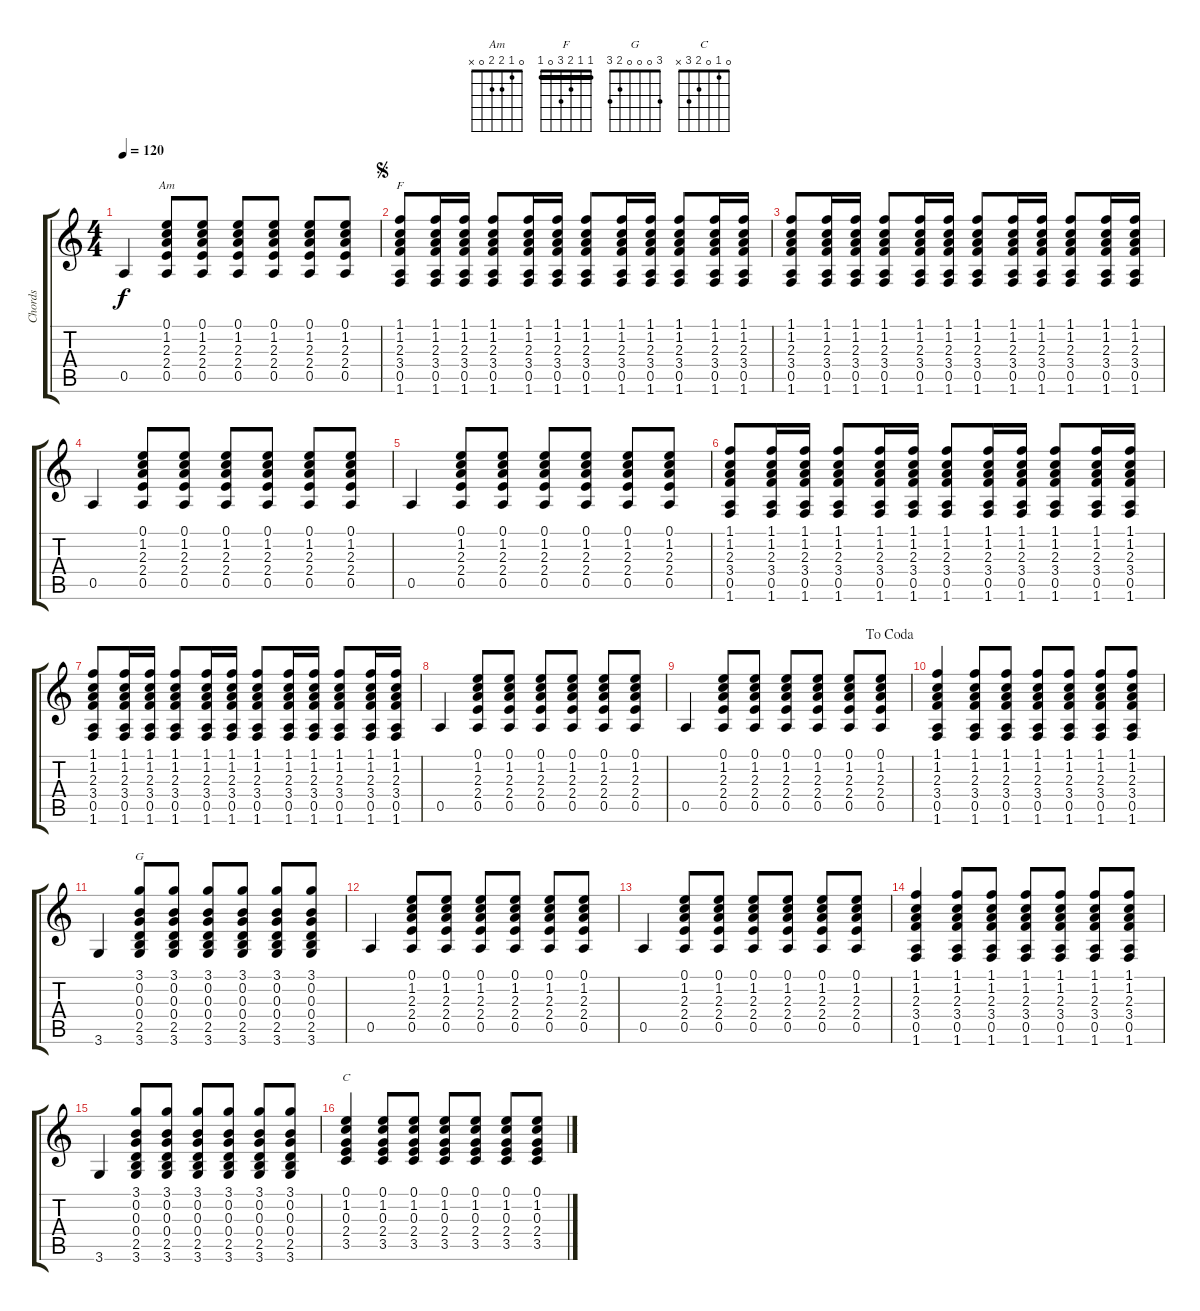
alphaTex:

\track ("Chords" "Chords") {instrument acousticguitarsteel bank 124}
\staff {score tabs}
\tuning (E4 B3 G3 D3 A2 E2) {hide}
\chord ("Am" 0 1 2 2 0 x)
\chord ("F" 1 1 2 3 0 1) {barre 1}
\chord ("G" 3 0 0 0 2 3)
\chord ("C" 0 1 0 2 3 x)
\ts (4 4)
\tempo 120
\clef g2
\ks c
0.5.4{dy f} (0.1 1.2 2.3 2.4 0.5).8{ch "Am"} (0.1 1.2 2.3 2.4 0.5).8 (0.1 1.2 2.3 2.4 0.5).8 (0.1 1.2 2.3 2.4 0.5).8 (0.1 1.2 2.3 2.4 0.5).8 (0.1 1.2 2.3 2.4 0.5).8 |
\jump segno
(1.1 1.2 2.3 3.4 0.5 1.6).8{ch "F"} (1.1 1.2 2.3 3.4 0.5 1.6).16 (1.1 1.2 2.3 3.4 0.5 1.6).16 (1.1 1.2 2.3 3.4 0.5 1.6).8 (1.1 1.2 2.3 3.4 0.5 1.6).16 (1.1 1.2 2.3 3.4 0.5 1.6).16 (1.1 1.2 2.3 3.4 0.5 1.6).8 (1.1 1.2 2.3 3.4 0.5 1.6).16 (1.1 1.2 2.3 3.4 0.5 1.6).16 (1.1 1.2 2.3 3.4 0.5 1.6).8 (1.1 1.2 2.3 3.4 0.5 1.6).16 (1.1 1.2 2.3 3.4 0.5 1.6).16 |
(1.1 1.2 2.3 3.4 0.5 1.6).8 (1.1 1.2 2.3 3.4 0.5 1.6).16 (1.1 1.2 2.3 3.4 0.5 1.6).16 (1.1 1.2 2.3 3.4 0.5 1.6).8 (1.1 1.2 2.3 3.4 0.5 1.6).16 (1.1 1.2 2.3 3.4 0.5 1.6).16 (1.1 1.2 2.3 3.4 0.5 1.6).8 (1.1 1.2 2.3 3.4 0.5 1.6).16 (1.1 1.2 2.3 3.4 0.5 1.6).16 (1.1 1.2 2.3 3.4 0.5 1.6).8 (1.1 1.2 2.3 3.4 0.5 1.6).16 (1.1 1.2 2.3 3.4 0.5 1.6).16 |
0.5.4 (0.1 1.2 2.3 2.4 0.5).8 (0.1 1.2 2.3 2.4 0.5).8 (0.1 1.2 2.3 2.4 0.5).8 (0.1 1.2 2.3 2.4 0.5).8 (0.1 1.2 2.3 2.4 0.5).8 (0.1 1.2 2.3 2.4 0.5).8 |
0.5.4 (0.1 1.2 2.3 2.4 0.5).8 (0.1 1.2 2.3 2.4 0.5).8 (0.1 1.2 2.3 2.4 0.5).8 (0.1 1.2 2.3 2.4 0.5).8 (0.1 1.2 2.3 2.4 0.5).8 (0.1 1.2 2.3 2.4 0.5).8 |
(1.1 1.2 2.3 3.4 0.5 1.6).8 (1.1 1.2 2.3 3.4 0.5 1.6).16 (1.1 1.2 2.3 3.4 0.5 1.6).16 (1.1 1.2 2.3 3.4 0.5 1.6).8 (1.1 1.2 2.3 3.4 0.5 1.6).16 (1.1 1.2 2.3 3.4 0.5 1.6).16 (1.1 1.2 2.3 3.4 0.5 1.6).8 (1.1 1.2 2.3 3.4 0.5 1.6).16 (1.1 1.2 2.3 3.4 0.5 1.6).16 (1.1 1.2 2.3 3.4 0.5 1.6).8 (1.1 1.2 2.3 3.4 0.5 1.6).16 (1.1 1.2 2.3 3.4 0.5 1.6).16 |
(1.1 1.2 2.3 3.4 0.5 1.6).8 (1.1 1.2 2.3 3.4 0.5 1.6).16 (1.1 1.2 2.3 3.4 0.5 1.6).16 (1.1 1.2 2.3 3.4 0.5 1.6).8 (1.1 1.2 2.3 3.4 0.5 1.6).16 (1.1 1.2 2.3 3.4 0.5 1.6).16 (1.1 1.2 2.3 3.4 0.5 1.6).8 (1.1 1.2 2.3 3.4 0.5 1.6).16 (1.1 1.2 2.3 3.4 0.5 1.6).16 (1.1 1.2 2.3 3.4 0.5 1.6).8 (1.1 1.2 2.3 3.4 0.5 1.6).16 (1.1 1.2 2.3 3.4 0.5 1.6).16 |
0.5.4 (0.1 1.2 2.3 2.4 0.5).8 (0.1 1.2 2.3 2.4 0.5).8 (0.1 1.2 2.3 2.4 0.5).8 (0.1 1.2 2.3 2.4 0.5).8 (0.1 1.2 2.3 2.4 0.5).8 (0.1 1.2 2.3 2.4 0.5).8 |
\jump dacoda
0.5.4 (0.1 1.2 2.3 2.4 0.5).8 (0.1 1.2 2.3 2.4 0.5).8 (0.1 1.2 2.3 2.4 0.5).8 (0.1 1.2 2.3 2.4 0.5).8 (0.1 1.2 2.3 2.4 0.5).8 (0.1 1.2 2.3 2.4 0.5).8 |
(1.1 1.2 2.3 3.4 0.5 1.6).4 (1.1 1.2 2.3 3.4 0.5 1.6).8 (1.1 1.2 2.3 3.4 0.5 1.6).8 (1.1 1.2 2.3 3.4 0.5 1.6).8 (1.1 1.2 2.3 3.4 0.5 1.6).8 (1.1 1.2 2.3 3.4 0.5 1.6).8 (1.1 1.2 2.3 3.4 0.5 1.6).8 |
3.6.4 (3.1 0.2 0.3 0.4 2.5 3.6).8{ch "G"} (3.1 0.2 0.3 0.4 2.5 3.6).8 (3.1 0.2 0.3 0.4 2.5 3.6).8 (3.1 0.2 0.3 0.4 2.5 3.6).8 (3.1 0.2 0.3 0.4 2.5 3.6).8 (3.1 0.2 0.3 0.4 2.5 3.6).8 |
0.5.4 (0.1 1.2 2.3 2.4 0.5).8 (0.1 1.2 2.3 2.4 0.5).8 (0.1 1.2 2.3 2.4 0.5).8 (0.1 1.2 2.3 2.4 0.5).8 (0.1 1.2 2.3 2.4 0.5).8 (0.1 1.2 2.3 2.4 0.5).8 |
0.5.4 (0.1 1.2 2.3 2.4 0.5).8 (0.1 1.2 2.3 2.4 0.5).8 (0.1 1.2 2.3 2.4 0.5).8 (0.1 1.2 2.3 2.4 0.5).8 (0.1 1.2 2.3 2.4 0.5).8 (0.1 1.2 2.3 2.4 0.5).8 |
(1.1 1.2 2.3 3.4 0.5 1.6).4 (1.1 1.2 2.3 3.4 0.5 1.6).8 (1.1 1.2 2.3 3.4 0.5 1.6).8 (1.1 1.2 2.3 3.4 0.5 1.6).8 (1.1 1.2 2.3 3.4 0.5 1.6).8 (1.1 1.2 2.3 3.4 0.5 1.6).8 (1.1 1.2 2.3 3.4 0.5 1.6).8 |
3.6.4 (3.1 0.2 0.3 0.4 2.5 3.6).8 (3.1 0.2 0.3 0.4 2.5 3.6).8 (3.1 0.2 0.3 0.4 2.5 3.6).8 (3.1 0.2 0.3 0.4 2.5 3.6).8 (3.1 0.2 0.3 0.4 2.5 3.6).8 (3.1 0.2 0.3 0.4 2.5 3.6).8 |
(0.1 1.2 0.3 2.4 3.5).4{ch "C"} (0.1 1.2 0.3 2.4 3.5).8 (0.1 1.2 0.3 2.4 3.5).8 (0.1 1.2 0.3 2.4 3.5).8 (0.1 1.2 0.3 2.4 3.5).8 (0.1 1.2 0.3 2.4 3.5).8 (0.1 1.2 0.3 2.4 3.5).8
